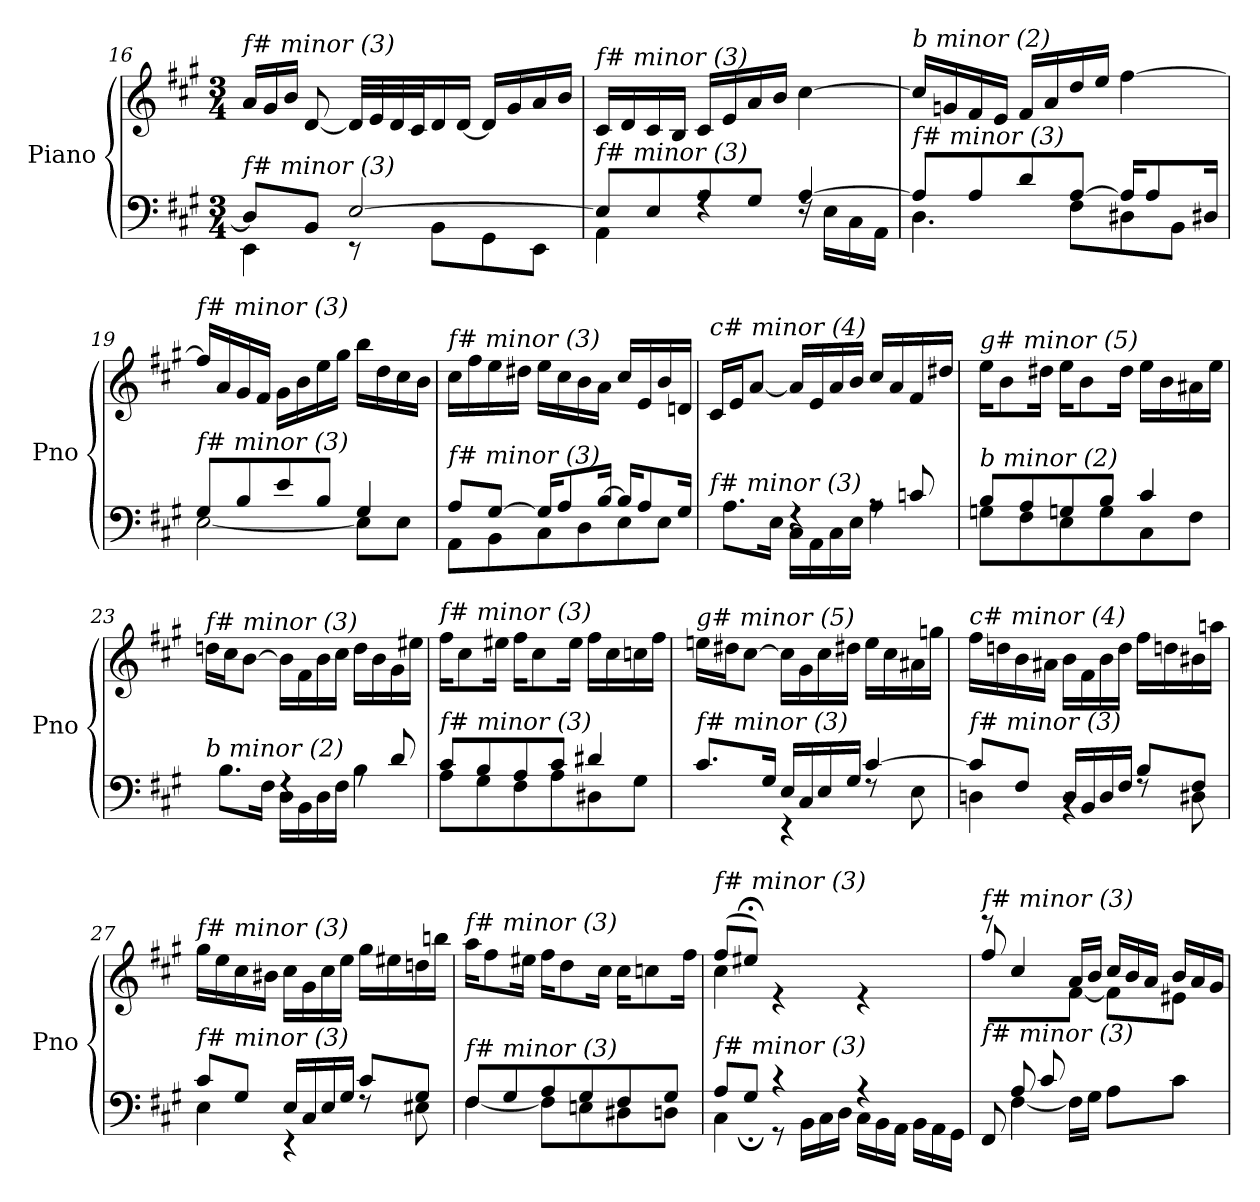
**kern	**kern
*part1	*part1
*staff2	*staff1
*I"Piano	*
*I'Pno	*
!!LO:PB:g=z
*clefF4	*clefG2
*k[f#c#g#]	*k[f#c#g#]
*M3/4	*M3/4
=16	=16
*^	*
*	*	*Xtuplet
!	!	!LO:TX:i:t=f# minor (3)
!LO:TX:i:t=f# minor (3)	!	!
8D/L]	4EE\	24a/LL
.	.	24g#/
.	.	24b/JJ
8BB/J	.	[8d/
[2E/	8r	32d/LLL]
.	.	32e/
.	.	32d/
.	.	32c#/J
.	8BB\L	16d/
.	.	[16d/JJ
.	8GG#\	16d/LL]
.	.	16g#/
.	8EE\J	16a/
.	.	16b/JJ
=17	=17	=17
!	!	!LO:TX:i:t=f# minor (3)
!LO:TX:i:t=f# minor (3)	!	!
8E/L]	4AA\	16c#/LL
.	.	16d/
8E/	.	16c#/
.	.	16B/JJ
8A/	4rF	16c#/LL
.	.	16e/
8G#/J	.	16a/
.	.	16b/JJ
[4A/	16rF	[4cc#\
.	16E\LL	.
.	16C#\	.
.	16AA\JJ	.
=18	=18	=18
!	!	!LO:TX:i:t=b minor (2)
!LO:TX:i:t=f# minor (3)	!	!
8A/L]	4.D\	16cc#/LL]
.	.	16gn/
8A/	.	16f#/
.	.	16e/JJ
8d/	.	16f#/LL
.	.	16a/
[8A/J	8F#\L	16dd/
.	.	16ee/JJ
16A/KL]	8D#X\	[4ff#\
8A/	.	.
.	8BB\J	.
16D#X/Jk	.	.
=19	=19	=19
!	!	!LO:TX:i:t=f# minor (3)
!LO:TX:i:t=f# minor (3)	!	!
8G#/L	[2E\	16ff#/LL]
.	.	16a/
8B/	.	16g#/
.	.	16f#/JJ
8e/	.	16g#\LL
.	.	16b\
8B/J	.	16ee\
.	.	16gg#\JJ
4G#/	8E\L]	16bb\LL
.	.	16dd\
.	8E\J	16cc#\
.	.	16b\JJ
!!LO:LB:g=z
=20	=20	=20
!	!	!LO:TX:i:t=f# minor (3)
!LO:TX:i:t=f# minor (3)	!	!
8A/L	8AA\L	16cc#\LL
.	.	16ff#\
[8G#/J	8BB\	16ee\
.	.	16dd#X\JJ
16G#/KL]	8C#\	16ee\LL
8A/	.	16cc#\
.	8D\	16b\
[16B/Jk	.	16a\JJ
16B/KL]	8E\	16cc#/LL
8A/	.	16e/
.	8E\J	16b/
16G#/Jk	.	16dn/JJ
=21	=21	=21
!	!	!LO:TX:i:t=c# minor (4)
!LO:TX:i:t=f# minor (3)	!	!
4A/yy	8.A\L	16c#/LL
.	.	16e/J
.	.	[8a/J
.	16E\Jk	.
4rF	16C#\LL	16a/LL]
.	16AA\	16e/
.	16C#\	16a/
.	16E\JJ	16b/JJ
8rA	4A\	16cc#/LL
.	.	16a/
8cn/	.	16f#/
.	.	16dd#X/JJ
=22	=22	=22
!	!	!LO:TX:i:t=g# minor (5)
!LO:TX:i:t=b minor (2)	!	!
8B/L	8Gn\L	16ee\KL
.	.	8b\
8A/	8F#\	.
.	.	16dd#X\Jk
8Gn/	8E\	16ee\KL
.	.	8b\
8B/J	8G\	.
.	.	16dd#\Jk
4c#/	8C#\	16ee\LL
.	.	16b\
.	8F#\J	16a#X\
.	.	16ee\JJ
=23	=23	=23
!	!	!LO:TX:i:t=f# minor (3)
!LO:TX:i:t=b minor (2)	!	!
4B/yy	8.B\L	16ddn\LL
.	.	16cc#\J
.	.	[8b\J
.	16F#\Jk	.
4rF	16D\LL	16b\LL]
.	16BB\	16f#\
.	16D\	16b\
.	16F#\JJ	16cc#\JJ
8rA	4B\	16dd\LL
.	.	16b\
8d/	.	16g#\
.	.	16ee#X\JJ
!!LO:LB:g=z
=24	=24	=24
!	!	!LO:TX:i:t=f# minor (3)
!LO:TX:i:t=f# minor (3)	!	!
8c#/L	8A\L	16ff#\KL
.	.	8cc#\
8B/	8G#\	.
.	.	16ee#X\Jk
8A/	8F#\	16ff#\KL
.	.	8cc#\
8c#/J	8A\	.
.	.	16ee#\Jk
4d#X/	8D#X\	16ff#\LL
.	.	16cc#\
.	8G#\J	16ccni\
.	.	16ff#\JJ
=25	=25	=25
!	!	!LO:TX:i:t=g# minor (5)
!LO:TX:i:t=f# minor (3)	!	!
8.c#/L	4c#\yy	16een\LL
.	.	16dd#X\J
.	.	[8cc#\J
16G#/Jk	.	.
16E/LL	4r	16cc#\LL]
16C#/	.	16g#\
16E/	.	16cc#\
16G#/JJ	.	16dd#X\JJ
[4c#/	8rF	16ee\LL
.	.	16cc#\
.	8E\	16a#X\
.	.	16ggn\JJ
=26	=26	=26
!	!	!LO:TX:i:t=c# minor (4)
!LO:TX:i:t=f# minor (3)	!	!
8c#/L]	4Dn\	16ff#\LL
.	.	16ddn\
8F#/J	.	16b\
.	.	16a#X\JJ
16D/LL	4rBB	16b\LL
16BB/	.	16f#\
16D/	.	16b\
16F#/JJ	.	16dd\JJ
8B/L	8rF	16ff#\LL
.	.	16ddn\
8F#/J	8D#X\	16b#X\
.	.	16aan\JJ
!!LO:LB:g=z
=27	=27	=27
!	!	!LO:TX:i:t=f# minor (3)
!LO:TX:i:t=f# minor (3)	!	!
8c#/L	4E\	16gg#\LL
.	.	16ee\
8G#/J	.	16cc#\
.	.	16b#Xj\JJ
16E/LL	4r	16cc#\LL
16C#/	.	16g#\
16E/	.	16cc#\
16G#/JJ	.	16ee\JJ
8c#/L	8rF	16gg#\LL
.	.	16ee#X\
8G#/J	8E#X\	16ddn\
.	.	16bbn\JJ
=28	=28	=28
!	!	!LO:TX:i:t=f# minor (3)
!LO:TX:i:t=f# minor (3)	!	!
8F#/L	[4F#\	16aa\KL
.	.	8ff#\
8G#/	.	.
.	.	16ee#X\Jk
8A/	8F#\L]	16ff#\KL
.	.	8dd\
8G#/	8En\	.
.	.	16cc#\Jk
8F#/	8D#X\	16cc#\KL
.	.	8ccni\
8G#/J	8Dn\J	.
.	.	16ff#\Jk
=29	=29	=29
*	*^	*^
!	!	!	!LO:TX:i:t=f# minor (3)	!
!LO:TX:i:t=f# minor (3)	!	!	!	!
4ryy	8A/L	4C#\	(8ff#/L	4cc#\
.	8G#;</J	.	8ee#X;</J)	.
2ryy	4r	8r	4re	2ryy
*	*	*Xtuplet	*	*
.	.	24BB\LL	.	.
.	.	24C#\	.	.
.	.	24D\JJ	.	.
.	4r	24C#\LL	4re	.
.	.	24BB\	.	.
.	.	24AA\JJ	.	.
.	.	24BB\LL	.	.
.	.	24AA\	.	.
.	.	24GG#\JJ	.	.
=30	=30	=30	=30	=30
!	!	!	!LO:TX:i:t=f# minor (3)	!
!LO:TX:i:t=f# minor (3)	!	!	!	!
*	*v	*v	*	*
8ryy	8FF#/	8ff#/	8reee
8A/L	[4F#\	4cc#/	4ryy
8c#/	.	.	.
4.ryy	16F#\LL]	16a/LL	[8f#\J
.	16G#\JJ	16b/JJ	.
.	8A\L	24cc#/LL	8f#\L]
.	.	24b/	.
.	.	24a/JJ	.
.	8c#\J	24b/LL	8e#X\J
.	.	24a/	.
.	.	24g#/JJ	.
*v	*v	*	*
*	*v	*v
=	=
*-	*-
